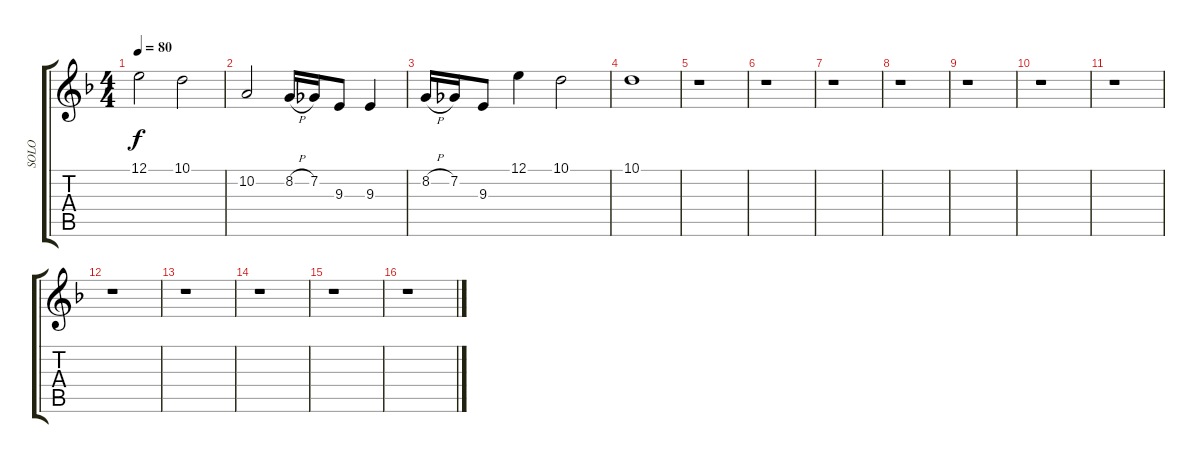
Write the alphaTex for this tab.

\track ("SOLO" "SOLO") {instrument acousticgrandpiano}
\staff {score tabs}
\tuning (E4 B3 G3 D3 A2 E2) {hide}
\ts (4 4)
\tempo 80
\clef g2
\ks f
12.1.2{dy f instrument acousticgrandpiano} 10.1.2 |
10.2.2 8.2{h}.16 7.2.16 9.3.8 9.3.4 |
8.2{h}.16 7.2.16 9.3.8 12.1.4 10.1.2 |
10.1.1 |
r.1 |
r.1 |
r.1 |
r.1 |
r.1 |
r.1 |
r.1 |
r.1 |
r.1 |
r.1 |
r.1 |
r.1
